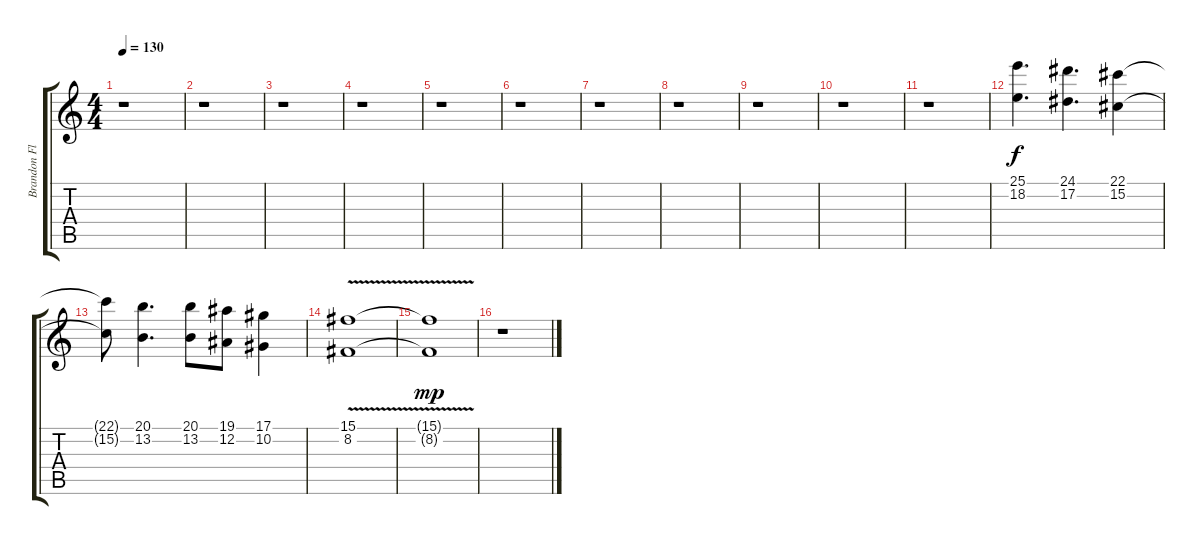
\track ("Brandon Flowers (Synth 1)" "Brandon Fl") {instrument lead2sawtooth}
\staff {score tabs}
\tuning (Eb4 Bb3 Gb3 Db3 Ab2 Eb2) {hide}
\ts (4 4)
\tempo 130
\clef g2
\ks c
r.1{dy f} |
r.1 |
r.1 |
r.1 |
r.1 |
r.1 |
r.1 |
r.1 |
r.1 |
r.1 |
r.1 |
(25.1 18.2).4{d} (24.1 17.2).4{d} (22.1 15.2).4 |
(22.1{t} 15.2{t}).8 (20.1 13.2).4{d} (20.1 13.2).8 (19.1 12.2).8 (17.1 10.2).4 |
(15.1{v} 8.2{v}).1 |
(15.1{v t} 8.2{v t}).1{dy mp} |
r.1
